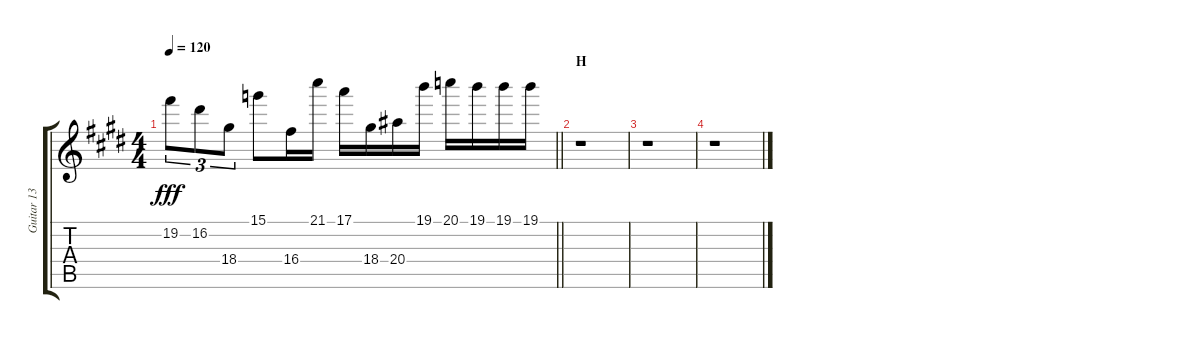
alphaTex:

\track ("Guitar 13" "Guitar 13") {instrument distortionguitar}
\staff {score tabs}
\tuning (E4 B3 G3 D3 A2 E2) {hide}
\ts (4 4)
\tempo 120
\clef g2
\barLineRight lightlight
\ks e
19.2.8{tu (3 2) dy fff} 16.2.8{tu (3 2)} 18.4.8{tu (3 2)} 15.1.8 16.4.16 21.1.16 17.1.16 18.4.16 20.4.16 19.1.16 20.1.16 19.1.16 19.1.16 19.1.16 |
\section ("" "H")
r.1 |
r.1 |
r.1
